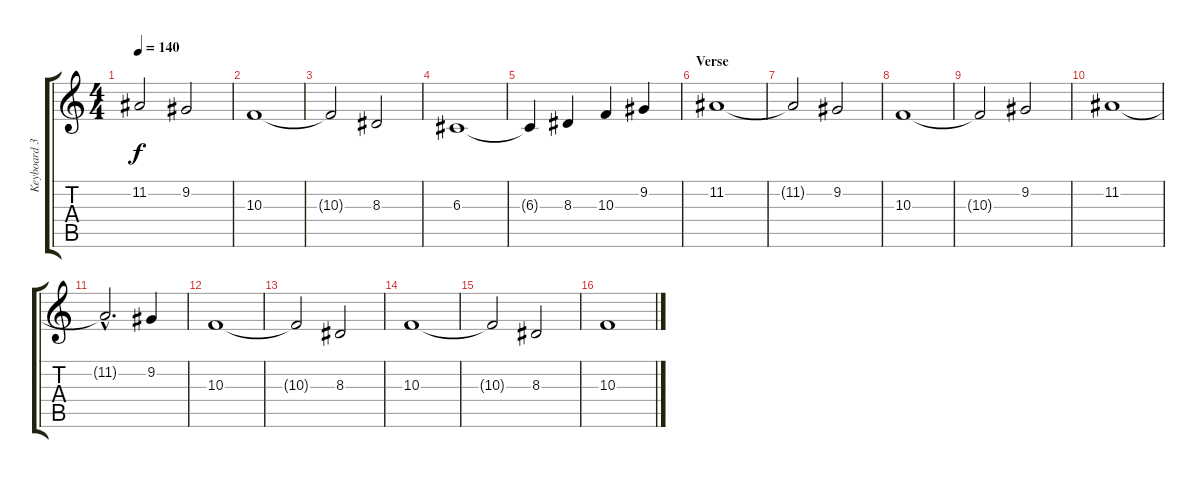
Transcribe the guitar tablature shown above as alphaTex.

\track ("Keyboard 3" "Keyboard 3") {instrument stringensemble1}
\staff {score tabs}
\tuning (E4 B3 G3 D3 A2 E2) {hide}
\ts (4 4)
\tempo 140
\clef g2
\ks c
11.2{t}.2{dy f} 9.2.2 |
\section ("" "")
10.3.1 |
10.3{t}.2 8.3.2 |
6.3.1 |
6.3{t}.4 8.3.4 10.3.4 9.2.4 |
\section ("" "Verse")
11.2.1 |
11.2{t}.2 9.2.2 |
10.3.1 |
10.3{t}.2 9.2.2 |
11.2.1 |
11.2{hac t}.2{d} 9.2.4 |
\section ("" "")
10.3.1 |
\section ("" "")
10.3{t}.2 8.3.2 |
10.3.1 |
10.3{t}.2 8.3.2 |
10.3.1
